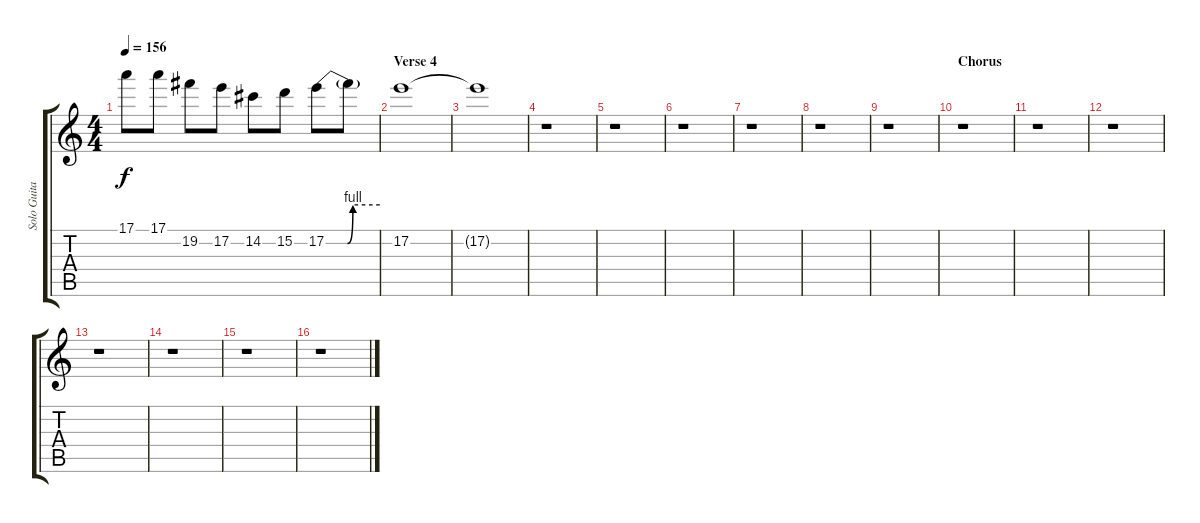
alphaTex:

\track ("Solo Guitar" "Solo Guita") {instrument distortionguitar}
\staff {score tabs}
\tuning (E4 B3 G3 D3 A2 E2) {hide}
\ts (4 4)
\tempo 156
\clef g2
\ks c
17.1{t}.8{dy f} 17.1.8 19.2.8 17.2.8 14.2.8 15.2.8 17.2{be (custom 0 0 15 0 20 0 24 0 30 4 60 4)}.8 17.2{t}.8 |
\section ("" "Verse 4")
17.2.1 |
17.2{t}.1 |
r.1 |
r.1 |
r.1 |
r.1 |
r.1 |
r.1 |
\section ("" "Chorus")
r.1 |
r.1 |
r.1 |
r.1 |
r.1 |
r.1 |
r.1
